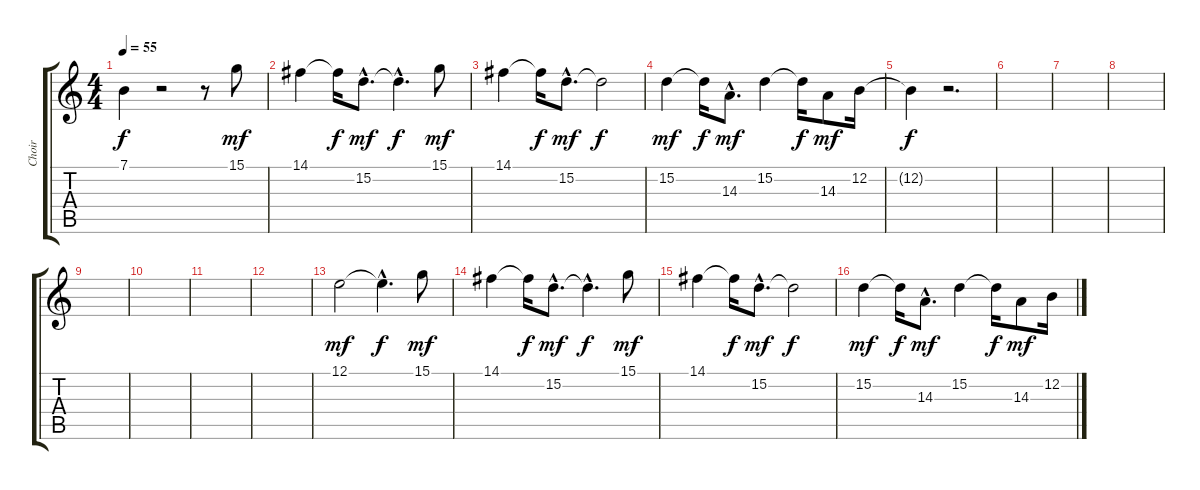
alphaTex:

\track ("Choir" "Choir") {instrument choiraahs}
\staff {score tabs}
\tuning (E4 B3 G3 D3 A2 E2) {hide}
\ts (4 4)
\tempo 55
\clef g2
\ks c
7.1{t}.4{dy f} r.2 r.8 15.1.8{dy mf} |
14.1.4 14.1{t}.16{dy f} 15.2{hac}.8{d dy mf} 15.2{hac t}.4{d dy f} 15.1.8{dy mf} |
14.1.4 14.1{t}.16{dy f} 15.2{hac}.8{d dy mf} 15.2{t}.2{dy f} |
15.2.4{dy mf} 15.2{t}.16{dy f} 14.3{hac}.8{d dy mf} 15.2.4 15.2{t}.16{dy f} 14.3.8{dy mf} 12.2.16 |
12.2{t}.4{dy f} r.2{d} |
|
|
|
|
|
|
|
12.1.2{dy mf} 12.1{hac t}.4{d dy f} 15.1.8{dy mf} |
14.1.4 14.1{t}.16{dy f} 15.2{hac}.8{d dy mf} 15.2{hac t}.4{d dy f} 15.1.8{dy mf} |
14.1.4 14.1{t}.16{dy f} 15.2{hac}.8{d dy mf} 15.2{t}.2{dy f} |
15.2.4{dy mf} 15.2{t}.16{dy f} 14.3{hac}.8{d dy mf} 15.2.4 15.2{t}.16{dy f} 14.3.8{dy mf} 12.2.16
